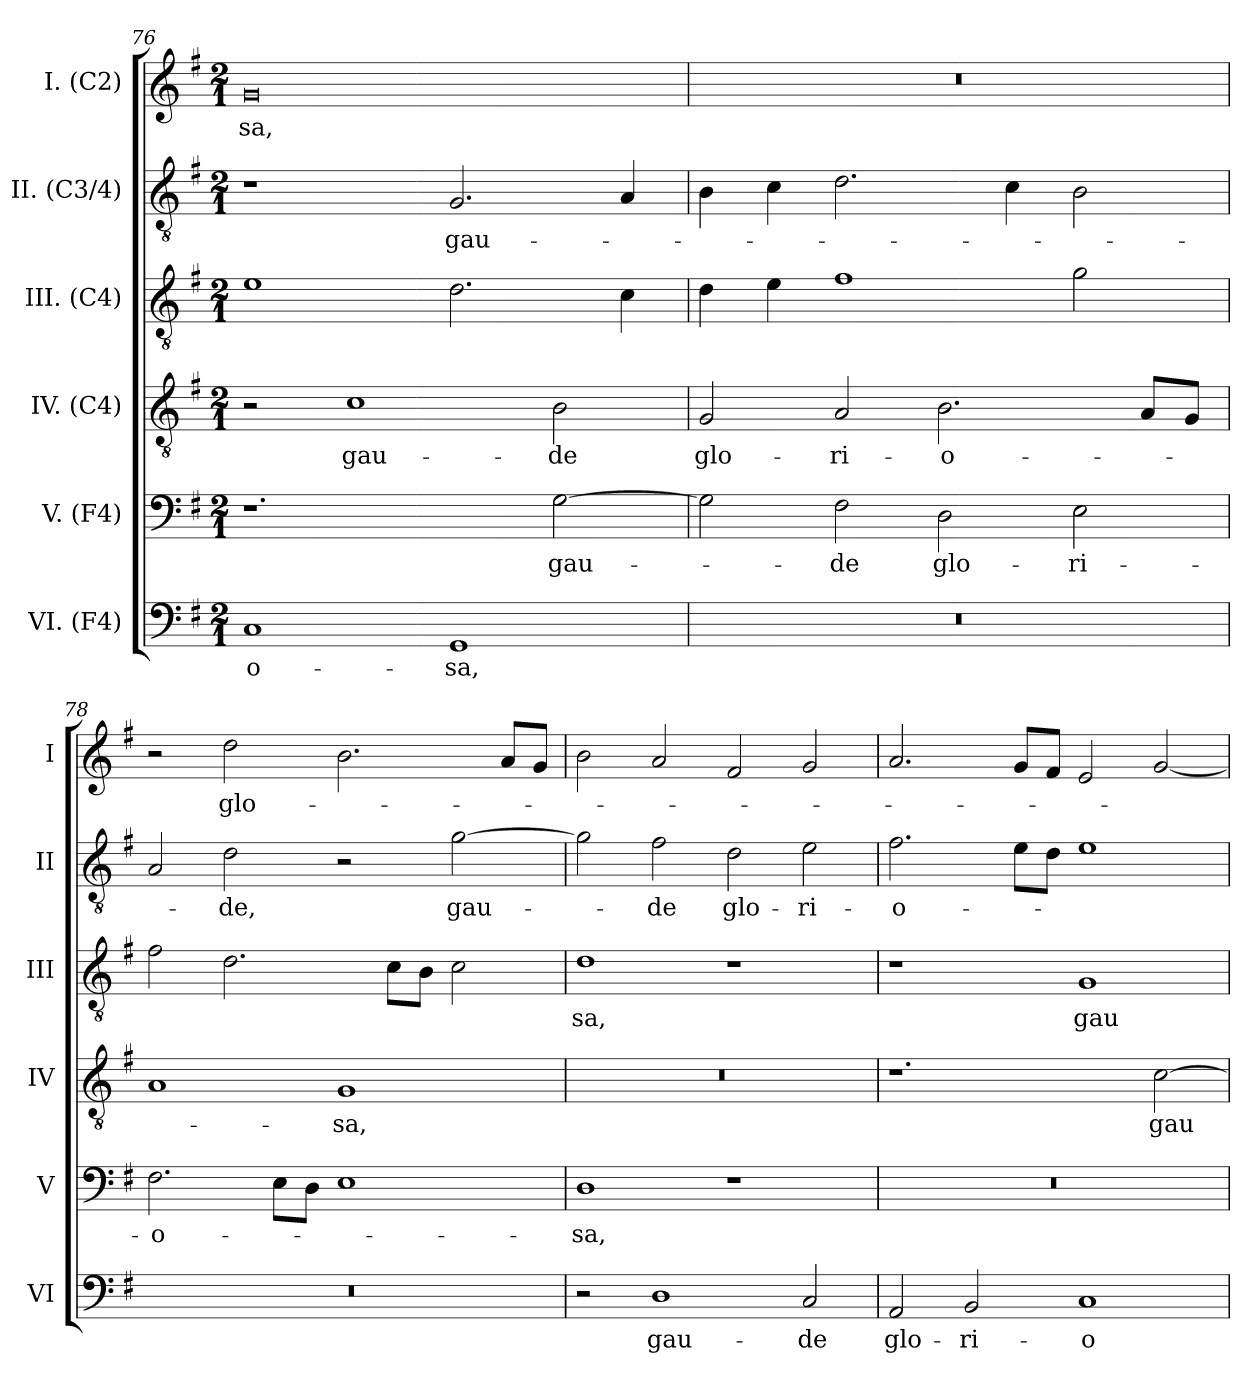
**kern	**text	**kern	**text	**kern	**text	**kern	**text	**kern	**text	**kern	**text
*part6	*part6	*part5	*part5	*part4	*part4	*part3	*part3	*part2	*part2	*part1	*part1
*staff6	*staff6	*staff5	*staff5	*staff4	*staff4	*staff3	*staff3	*staff2	*staff2	*staff1	*staff1
*I"VI. (F4)	*	*I"V. (F4)	*	*I"IV. (C4)	*	*I"III. (C4)	*	*I"II. (C3/4)	*	*I"I. (C2)	*
*I'VI	*	*I'V	*	*I'IV	*	*I'III	*	*I'II	*	*I'I	*
*clefF4	*	*clefF4	*	*clefGv2	*	*clefGv2	*	*clefGv2	*	*clefG2	*
*	*	*	*	*ITrd7c12	*	*	*	*	*	*	*
*k[f#]	*	*k[f#]	*	*k[f#]	*	*k[f#]	*	*k[f#]	*	*k[f#]	*
*G:	*	*G:	*	*G:	*	*G:	*	*G:	*	*G:	*
*M2/1	*	*M2/1	*	*M2/1	*	*M2/1	*	*M2/1	*	*M2/1	*
=76	=76	=76	=76	=76	=76	=76	=76	=76	=76	=76	=76
!	!LO:LY:b:color=#000000	!	!	!	!	!	!	!	!	!	!
!	!	!	!	!	!	!	!	!	!	!	!LO:LY:b:color=#000000
1Ci	-o-	1.r	.	2r	.	1ei	.	1r	.	0gi	-sa,
!	!	!	!	!	!LO:LY:b:color=#000000	!	!	!	!	!	!
.	.	.	.	1Ci	gau-	.	.	.	.	.	.
!	!LO:LY:b:color=#000000	!	!	!	!	!	!	!	!	!	!
!	!	!	!	!	!	!	!	!	!LO:LY:b:color=#000000	!	!
1GGi	-sa,	.	.	.	.	2.di\	.	2.Gi/	gau-	.	.
!	!	!	!LO:LY:b:color=#000000	!	!	!	!	!	!	!	!
!	!	!	!	!	!LO:LY:b:color=#000000	!	!	!	!	!	!
.	.	[2Gi\	gau-	2BBi\	-de	.	.	.	.	.	.
.	.	.	.	.	.	4ci\	.	4Ai/	.	.	.
=77	=77	=77	=77	=77	=77	=77	=77	=77	=77	=77	=77
!LO:N:vis=1	!	!	!	!	!	!	!	!	!	!	!
!	!	!	!	!	!LO:LY:b:color=#000000	!	!	!	!	!LO:N:vis=1	!
0r	.	2Gi\]	.	2GGi/	glo-	4di\	.	4Bi\	.	0r	.
.	.	.	.	.	.	4ei\	.	4ci\	.	.	.
!	!	!	!LO:LY:b:color=#000000	!	!	!	!	!	!	!	!
!	!	!	!	!	!LO:LY:b:color=#000000	!	!	!	!	!	!
.	.	2F#i\	-de	2AAi/	-ri-	1f#i	.	2.di\	.	.	.
!	!	!	!LO:LY:b:color=#000000	!	!	!	!	!	!	!	!
!	!	!	!	!	!LO:LY:b:color=#000000	!	!	!	!	!	!
.	.	2Di\	glo-	2.BBi\	-o-	.	.	.	.	.	.
.	.	.	.	.	.	.	.	4ci\	.	.	.
!	!	!	!LO:LY:b:color=#000000	!	!	!	!	!	!	!	!
.	.	2Ei\	-ri-	.	.	2gi\	.	2Bi\	.	.	.
.	.	.	.	8AAi/L	.	.	.	.	.	.	.
.	.	.	.	8GGi/J	.	.	.	.	.	.	.
!!LO:LB:g=z
=78	=78	=78	=78	=78	=78	=78	=78	=78	=78	=78	=78
!LO:N:vis=1	!	!	!	!	!	!	!	!	!	!	!
!	!	!	!LO:LY:b:color=#000000	!	!	!	!	!	!	!	!
0r	.	2.F#i\	-o-	1AAi	.	2f#i\	.	2Ai/	.	2r	.
!	!	!	!	!	!	!	!	!	!LO:LY:b:color=#000000	!	!
!	!	!	!	!	!	!	!	!	!	!	!LO:LY:b:color=#000000
.	.	.	.	.	.	2.di\	.	2di\	-de,	2ddi\	glo-
.	.	8Ei\L	.	.	.	.	.	.	.	.	.
.	.	8Di\J	.	.	.	.	.	.	.	.	.
!	!	!	!	!	!LO:LY:b:color=#000000	!	!	!	!	!	!
.	.	1Ei	.	1GGi	-sa,	.	.	2r	.	2.bi\	.
.	.	.	.	.	.	8ci\L	.	.	.	.	.
.	.	.	.	.	.	8Bi\J	.	.	.	.	.
!	!	!	!	!	!	!	!	!	!LO:LY:b:color=#000000	!	!
.	.	.	.	.	.	2ci\	.	[2gi\	gau-	.	.
.	.	.	.	.	.	.	.	.	.	8ai/L	.
.	.	.	.	.	.	.	.	.	.	8gi/J	.
=79	=79	=79	=79	=79	=79	=79	=79	=79	=79	=79	=79
!	!	!	!LO:LY:b:color=#000000	!LO:N:vis=1	!	!	!	!	!	!	!
!	!	!	!	!	!	!	!LO:LY:b:color=#000000	!	!	!	!
2r	.	1Di	-sa,	0r	.	1di	-sa,	2gi\]	.	2bi\	.
!	!LO:LY:b:color=#000000	!	!	!	!	!	!	!	!	!	!
!	!	!	!	!	!	!	!	!	!LO:LY:b:color=#000000	!	!
1Di	gau-	.	.	.	.	.	.	2f#i\	-de	2ai/	.
!	!	!	!	!	!	!	!	!	!LO:LY:b:color=#000000	!	!
.	.	1r	.	.	.	1r	.	2di\	glo-	2f#i/	.
!	!LO:LY:b:color=#000000	!	!	!	!	!	!	!	!	!	!
!	!	!	!	!	!	!	!	!	!LO:LY:b:color=#000000	!	!
2Ci/	-de	.	.	.	.	.	.	2ei\	-ri-	2gi/	.
=80	=80	=80	=80	=80	=80	=80	=80	=80	=80	=80	=80
!	!LO:LY:b:color=#000000	!LO:N:vis=1	!	!	!	!	!	!	!	!	!
!	!	!	!	!	!	!	!	!	!LO:LY:b:color=#000000	!	!
2AAi/	glo-	0r	.	1.r	.	1r	.	2.f#i\	-o-	2.ai/	.
!	!LO:LY:b:color=#000000	!	!	!	!	!	!	!	!	!	!
2BBi/	-ri-	.	.	.	.	.	.	.	.	.	.
.	.	.	.	.	.	.	.	8ei\L	.	8gi/L	.
.	.	.	.	.	.	.	.	8di\J	.	8f#i/J	.
!	!LO:LY:b:color=#000000	!	!	!	!	!	!	!	!	!	!
!	!	!	!	!	!	!	!LO:LY:b:color=#000000	!	!	!	!
1Ci	-o-	.	.	.	.	1Gi	gau-	1ei	.	2ei/	.
!	!	!	!	!	!LO:LY:b:color=#000000	!	!	!	!	!	!
.	.	.	.	[2Ci\	gau-	.	.	.	.	[2gi/	.
=	=	=	=	=	=	=	=	=	=	=	=
*-	*-	*-	*-	*-	*-	*-	*-	*-	*-	*-	*-
